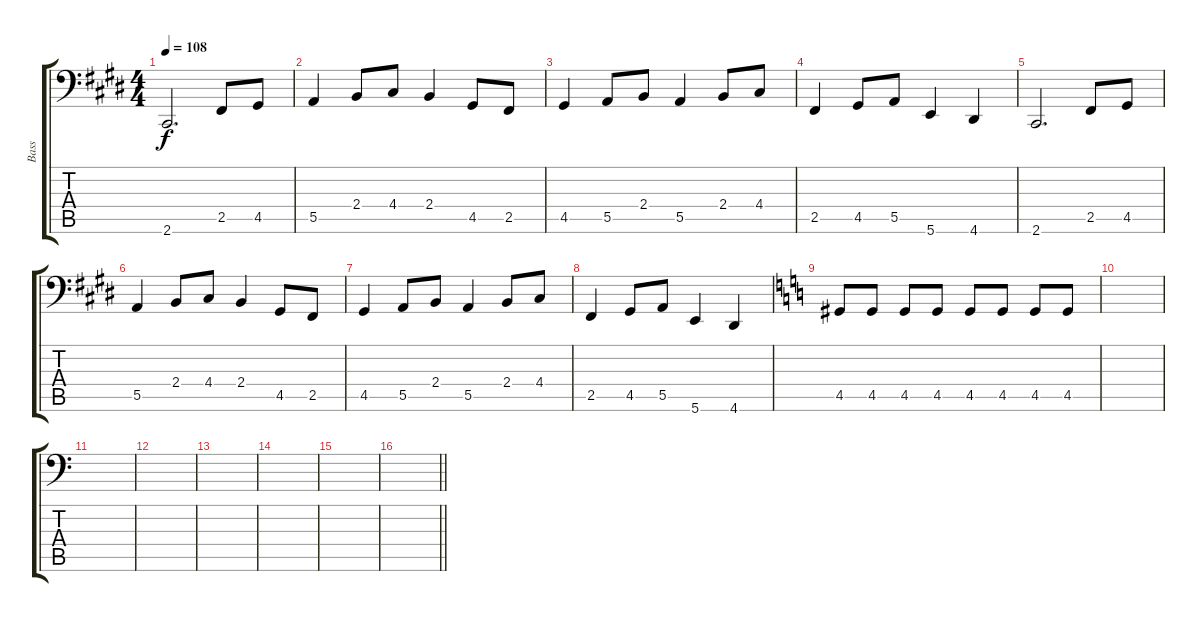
\track ("Bass" "Bass") {instrument electricbassfinger}
\staff {score tabs}
\tuning (C3 G2 D2 A1 E1 B0) {hide}
\ts (4 4)
\tempo 108
\clef f4
\ks e
2.6.2{d dy f} 2.5.8 4.5.8 |
5.5.4 2.4.8 4.4.8 2.4.4 4.5.8 2.5.8 |
4.5.4 5.5.8 2.4.8 5.5.4 2.4.8 4.4.8 |
2.5.4 4.5.8 5.5.8 5.6.4 4.6.4 |
2.6.2{d} 2.5.8 4.5.8 |
5.5.4 2.4.8 4.4.8 2.4.4 4.5.8 2.5.8 |
4.5.4 5.5.8 2.4.8 5.5.4 2.4.8 4.4.8 |
2.5.4 4.5.8 5.5.8 5.6.4 4.6.4 |
\ks c
4.5.8 4.5.8 4.5.8 4.5.8 4.5.8 4.5.8 4.5.8 4.5.8 |
|
|
|
|
|
|
\barLineRight lightlight
